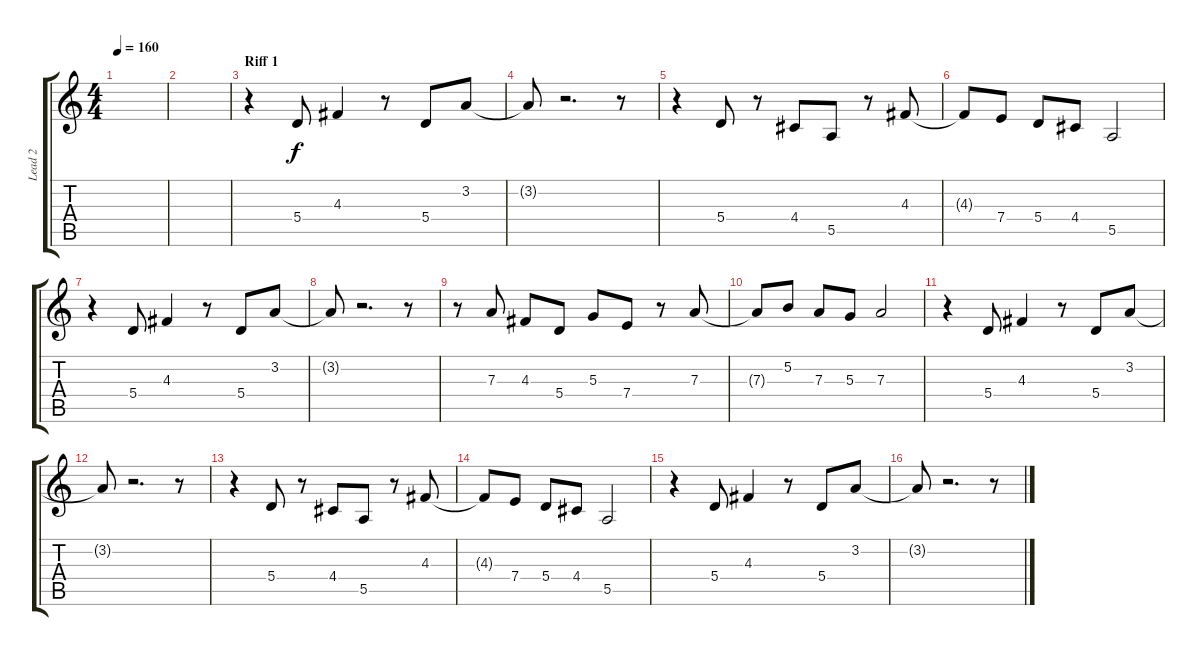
\track ("Lead 2" "Lead 2") {instrument distortionguitar}
\staff {score tabs}
\tuning (B3 Gb3 D3 A2 E2 B1) {hide}
\ts (4 4)
\tempo 160
\clef g2
\ks c
|
|
\section ("" "Riff 1")
r.4 5.4.8 4.3.4 r.8 5.4.8 3.2.8 |
3.2{t}.8 r.2{d} r.8 |
r.4 5.4.8 r.8 4.4.8 5.5.8 r.8 4.3.8 |
4.3{t}.8 7.4.8 5.4.8 4.4.8 5.5.2 |
r.4 5.4.8 4.3.4 r.8 5.4.8 3.2.8 |
3.2{t}.8 r.2{d} r.8 |
r.8 7.3.8 4.3.8 5.4.8 5.3.8 7.4.8 r.8 7.3.8 |
7.3{t}.8 5.2.8 7.3.8 5.3.8 7.3.2 |
r.4 5.4.8 4.3.4 r.8 5.4.8 3.2.8 |
3.2{t}.8 r.2{d} r.8 |
r.4 5.4.8 r.8 4.4.8 5.5.8 r.8 4.3.8 |
4.3{t}.8 7.4.8 5.4.8 4.4.8 5.5.2 |
r.4 5.4.8 4.3.4 r.8 5.4.8 3.2.8 |
3.2{t}.8 r.2{d} r.8
